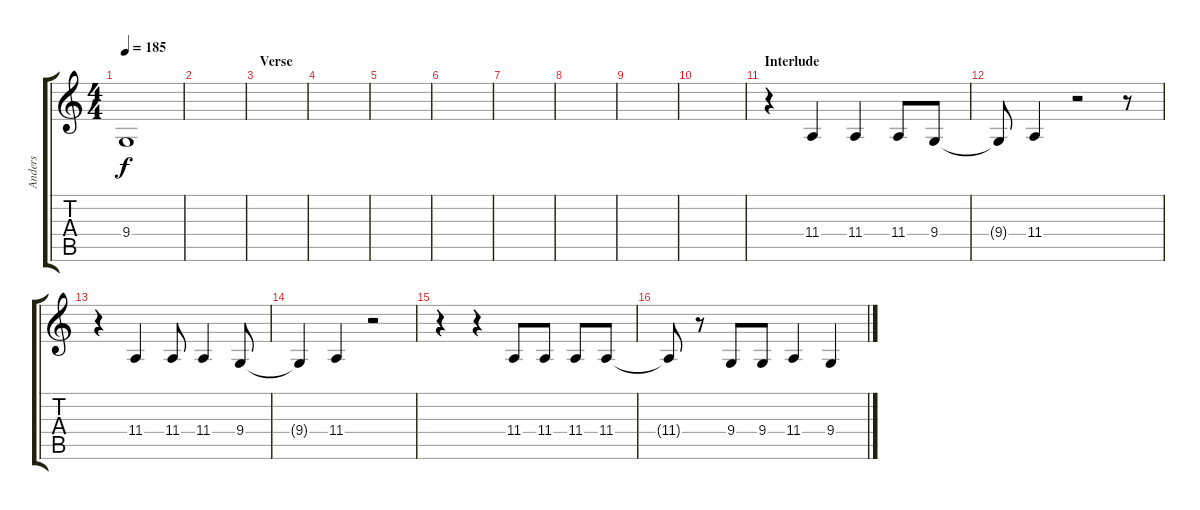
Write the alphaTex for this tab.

\track ("Anders" "Anders") {instrument viola}
\staff {score tabs}
\tuning (C4 G3 Eb3 Bb2 F2 C2) {hide}
\ts (4 4)
\tempo 185
\clef g2
\ks c
9.4.1{dy f} |
|
\section ("" "Verse")
|
|
|
|
|
|
|
|
\section ("" "Interlude")
r.4{volume 10 instrument voiceoohs} 11.4.4 11.4.4 11.4.8 9.4.8 |
9.4{t}.8 11.4.4 r.2 r.8 |
r.4 11.4.4 11.4.8 11.4.4 9.4.8 |
9.4{t}.4 11.4.4 r.2 |
r.4 r.4 11.4.8 11.4.8 11.4.8 11.4.8 |
11.4{t}.8 r.8 9.4.8 9.4.8 11.4.4 9.4.4
